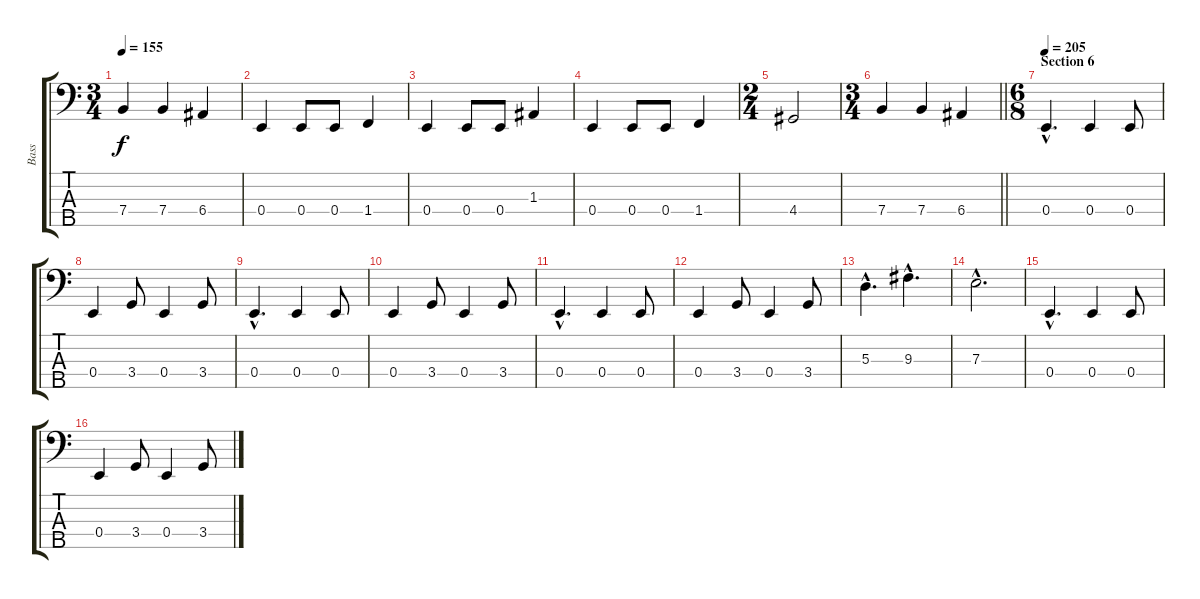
\track ("Bass" "Bass") {instrument electricbassfinger}
\staff {score tabs}
\tuning (G2 D2 A1 E1 B0) {hide}
\ts (3 4)
\tempo 155
\clef f4
\ks c
7.4.4{dy f} 7.4.4 6.4.4 |
0.4.4 0.4.8 0.4.8 1.4.4 |
0.4.4 0.4.8 0.4.8 1.3.4 |
0.4.4 0.4.8 0.4.8 1.4.4 |
\ts (2 4)
4.4.2 |
\ts (3 4)
\barLineRight lightlight
7.4.4 7.4.4 6.4.4 |
\ts (6 8)
\section ("" "Section 6")
\tempo 205
0.4{hac}.4{d} 0.4.4 0.4.8 |
0.4.4 3.4.8 0.4.4 3.4.8 |
0.4{hac}.4{d} 0.4.4 0.4.8 |
0.4.4 3.4.8 0.4.4 3.4.8 |
0.4{hac}.4{d} 0.4.4 0.4.8 |
0.4.4 3.4.8 0.4.4 3.4.8 |
5.3{hac}.4{d} 9.3{hac}.4{d} |
7.3{hac}.2{d} |
0.4{hac}.4{d} 0.4.4 0.4.8 |
0.4.4 3.4.8 0.4.4 3.4.8
